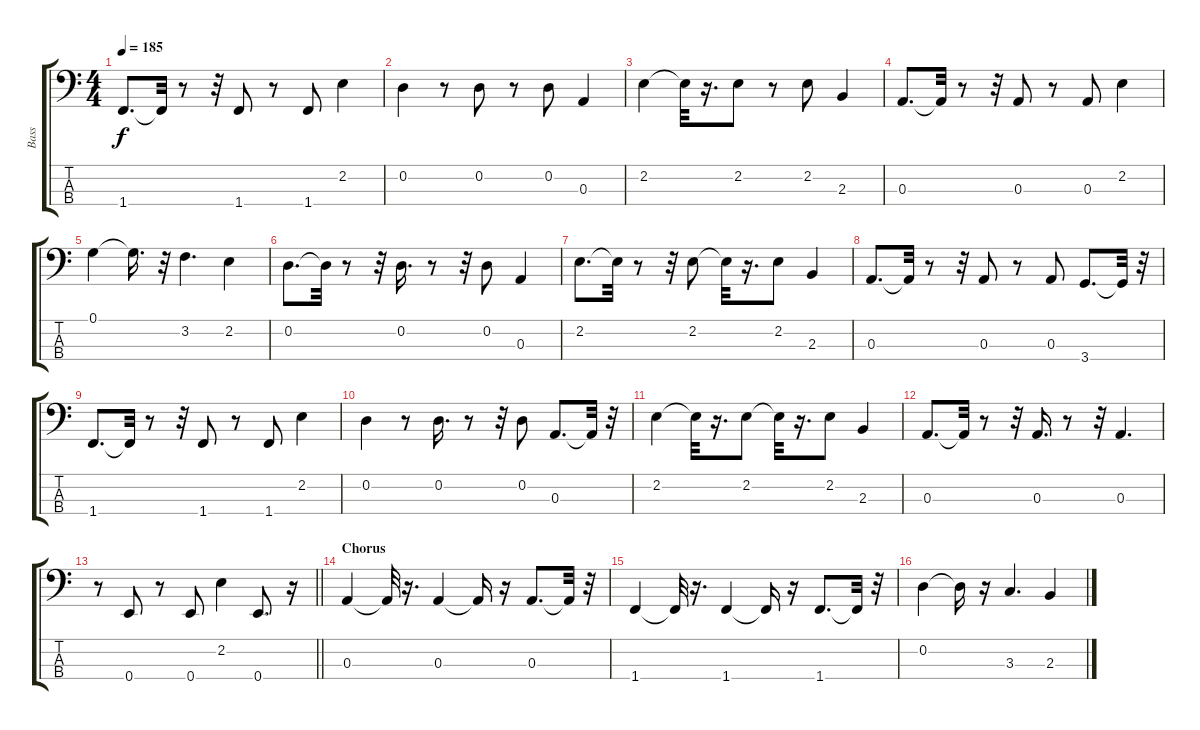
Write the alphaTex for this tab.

\track ("Bass" "Bass") {instrument electricbassfinger}
\staff {score tabs}
\tuning (G2 D2 A1 E1) {hide}
\ts (4 4)
\tempo 185
\clef f4
\ks c
1.4.8{d dy f} 1.4{t}.32 r.8 r.32 1.4.8 r.8 1.4.8 2.2.4 |
0.2.4 r.8 0.2.8 r.8 0.2.8 0.3.4 |
2.2.4 2.2{t}.32 r.16{d} 2.2.8 r.8 2.2.8 2.3.4 |
0.3.8{d} 0.3{t}.32 r.8 r.32 0.3.8 r.8 0.3.8 2.2.4 |
0.1.4 0.1{t}.16{d} r.32 3.2.4{d} 2.2.4 |
0.2.8{d} 0.2{t}.32 r.8 r.32 0.2.16{d} r.8 r.32 0.2.8 0.3.4 |
2.2.8{d} 2.2{t}.32 r.8 r.32 2.2.8 2.2{t}.32 r.16{d} 2.2.8 2.3.4 |
0.3.8{d} 0.3{t}.32 r.8 r.32 0.3.8 r.8 0.3.8 3.4.8{d} 3.4{t}.32 r.32 |
1.4.8{d} 1.4{t}.32 r.8 r.32 1.4.8 r.8 1.4.8 2.2.4 |
0.2.4 r.8 0.2.16{d} r.8 r.32 0.2.8 0.3.8{d} 0.3{t}.32 r.32 |
2.2.4 2.2{t}.32 r.16{d} 2.2.8 2.2{t}.32 r.16{d} 2.2.8 2.3.4 |
0.3.8{d} 0.3{t}.32 r.8 r.32 0.3.16{d} r.8 r.32 0.3.4{d} |
\barLineRight lightlight
r.8 0.4.8 r.8 0.4.8 2.2.4 0.4.8{d} r.16 |
\section ("" "Chorus")
0.3.4 0.3{t}.32 r.16{d} 0.3.4 0.3{t}.16 r.16 0.3.8{d} 0.3{t}.32 r.32 |
1.4.4 1.4{t}.32 r.16{d} 1.4.4 1.4{t}.16 r.16 1.4.8{d} 1.4{t}.32 r.32 |
0.2.4 0.2{t}.16 r.16 3.3.4{d} 2.3.4
